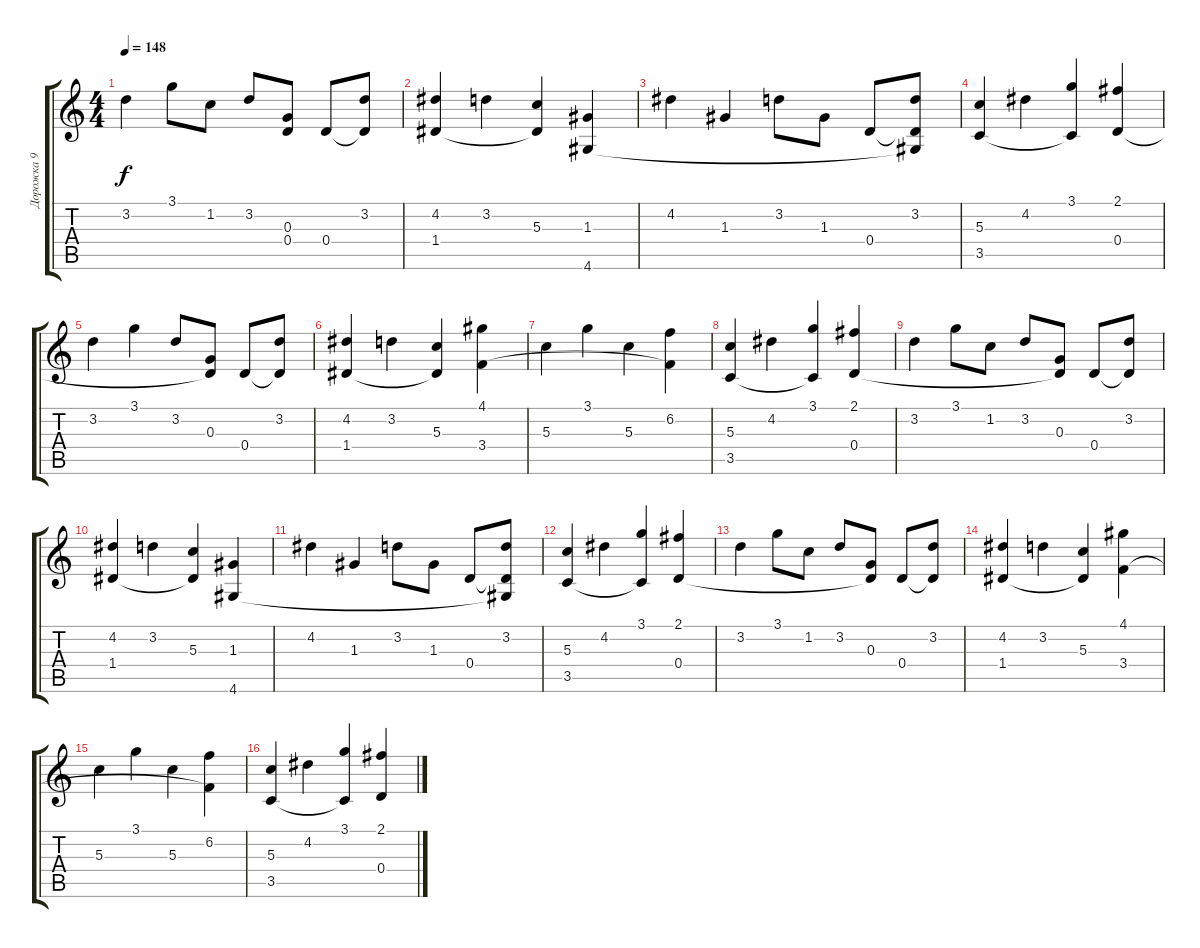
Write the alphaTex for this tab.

\track ("Дорожка 9" "Дорожка 9") {instrument acousticgrandpiano}
\staff {score tabs}
\tuning (E5 B4 G4 D4 A3 E3) {hide}
\ts (4 4)
\tempo 148
\clef g2
\ks c
3.2.4{dy f} 3.1.8 1.2.8 3.2.8 (0.3 0.4{t}).8 0.4.8 (3.2 0.4{t}).8 |
(4.2 1.4).4 3.2.4 (5.3 1.4{t}).4 (1.3 4.6).4 |
4.2.4 1.3.4 3.2.8 1.3.8 0.4.8 (3.2 0.4{t} 4.6{t}).8 |
(5.3 3.5).4 4.2.4 (3.1 3.5{t}).4 (2.1 0.4).4 |
3.2.4 3.1.4 3.2.8 (0.3 0.4{t}).8 0.4.8 (3.2 0.4{t}).8 |
(4.2 1.4).4 3.2.4 (5.3 1.4{t}).4 (4.1 3.4).4 |
5.3.4 3.1.4 5.3.4 (6.2 3.4{t}).4 |
(5.3 3.5).4 4.2.4 (3.1 3.5{t}).4 (2.1 0.4).4 |
3.2.4 3.1.8 1.2.8 3.2.8 (0.3 0.4{t}).8 0.4.8 (3.2 0.4{t}).8 |
(4.2 1.4).4 3.2.4 (5.3 1.4{t}).4 (1.3 4.6).4 |
4.2.4 1.3.4 3.2.8 1.3.8 0.4.8 (3.2 0.4{t} 4.6{t}).8 |
(5.3 3.5).4 4.2.4 (3.1 3.5{t}).4 (2.1 0.4).4 |
3.2.4 3.1.8 1.2.8 3.2.8 (0.3 0.4{t}).8 0.4.8 (3.2 0.4{t}).8 |
(4.2 1.4).4 3.2.4 (5.3 1.4{t}).4 (4.1 3.4).4 |
5.3.4 3.1.4 5.3.4 (6.2 3.4{t}).4 |
(5.3 3.5).4 4.2.4 (3.1 3.5{t}).4 (2.1 0.4).4
